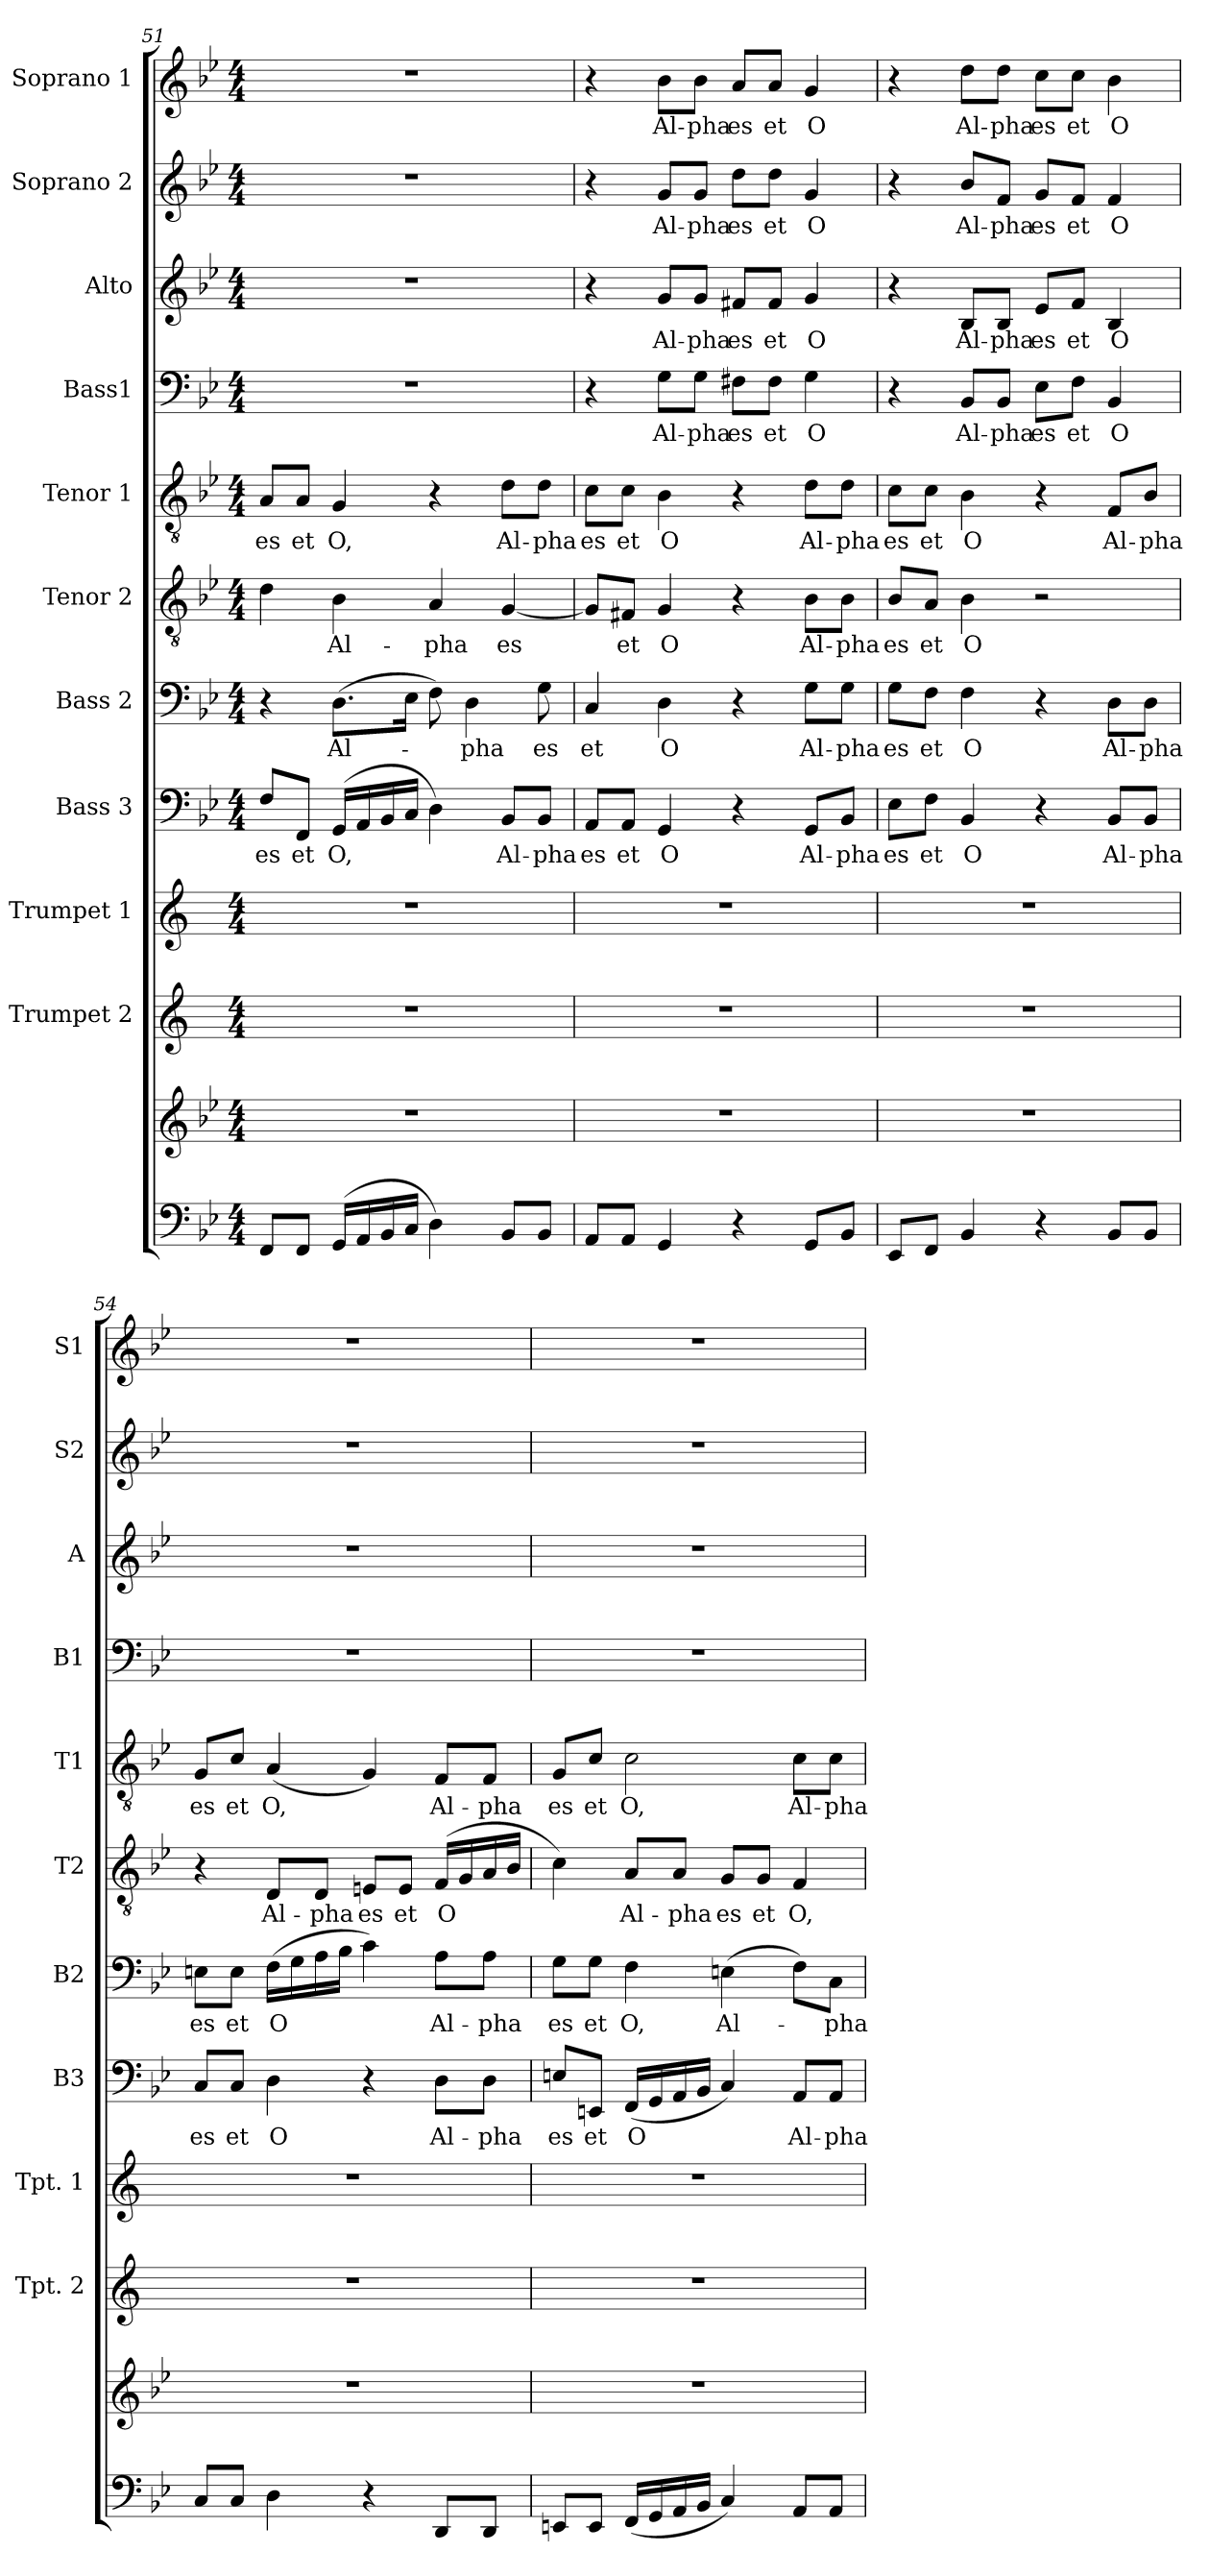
**kern	**kern	**kern	**kern	**kern	**text	**kern	**text	**kern	**text	**kern	**text	**kern	**text	**kern	**text	**kern	**text	**kern	**text
*part12	*part11	*part10	*part9	*part8	*part8	*part7	*part7	*part6	*part6	*part5	*part5	*part4	*part4	*part3	*part3	*part2	*part2	*part1	*part1
*staff12	*staff11	*staff10	*staff9	*staff8	*staff8	*staff7	*staff7	*staff6	*staff6	*staff5	*staff5	*staff4	*staff4	*staff3	*staff3	*staff2	*staff2	*staff1	*staff1
*	*	*I"Trumpet  2	*I"Trumpet  1	*I"Bass 3	*	*I"Bass 2	*	*I"Tenor 2	*	*I"Tenor 1	*	*I"Bass1	*	*I"Alto	*	*I"Soprano 2	*	*I"Soprano 1	*
*	*	*I'Tpt. 2	*I'Tpt. 1	*I'B3	*	*I'B2	*	*I'T2	*	*I'T1	*	*I'B1	*	*I'A	*	*I'S2	*	*I'S1	*
*clefF4	*clefG2	*clefG2	*clefG2	*clefF4	*	*clefF4	*	*clefGv2	*	*clefGv2	*	*clefF4	*	*clefG2	*	*clefG2	*	*clefG2	*
*	*	*ITrd1c2	*ITrd1c2	*	*	*	*	*	*	*	*	*	*	*	*	*	*	*	*
*k[b-e-]	*k[b-e-]	*k[b-e-]	*k[b-e-]	*k[b-e-]	*	*k[b-e-]	*	*k[b-e-]	*	*k[b-e-]	*	*k[b-e-]	*	*k[b-e-]	*	*k[b-e-]	*	*k[b-e-]	*
*B-:	*B-:	*B-:	*B-:	*B-:	*	*B-:	*	*B-:	*	*B-:	*	*B-:	*	*B-:	*	*B-:	*	*B-:	*
*M4/4	*M4/4	*M4/4	*M4/4	*M4/4	*	*M4/4	*	*M4/4	*	*M4/4	*	*M4/4	*	*M4/4	*	*M4/4	*	*M4/4	*
=51	=51	=51	=51	=51	=51	=51	=51	=51	=51	=51	=51	=51	=51	=51	=51	=51	=51	=51	=51
!	!	!	!	!	!LO:LY:b	!	!	!	!	!	!LO:LY:b	!	!	!	!	!	!	!	!
8FF/L	1r	1r	1r	8F/L	es	4r	.	4d\	.	8A/L	es	1r	.	1r	.	1r	.	1r	.
!	!	!	!	!	!LO:LY:b	!	!	!	!	!	!LO:LY:b	!	!	!	!	!	!	!	!
8FF/J	.	.	.	8FF/J	et	.	.	.	.	8A/J	et	.	.	.	.	.	.	.	.
!	!	!	!	!	!LO:LY:b	!	!LO:LY:b	!	!LO:LY:b	!	!LO:LY:b	!	!	!	!	!	!	!	!
(>16GG/LL	.	.	.	(>16GG/LL	O,	(>8.D\L	Al-	4B-\	Al-	4G/	O,	.	.	.	.	.	.	.	.
16AA/	.	.	.	16AA/	.	.	.	.	.	.	.	.	.	.	.	.	.	.	.
16BB-/	.	.	.	16BB-/	.	.	.	.	.	.	.	.	.	.	.	.	.	.	.
16C/JJ	.	.	.	16C/JJ	.	16E-\Jk	.	.	.	.	.	.	.	.	.	.	.	.	.
!	!	!	!	!	!	!	!	!	!LO:LY:b	!	!	!	!	!	!	!	!	!	!
4D\)	.	.	.	4D\)	.	8F\)	.	4A/	-pha	4r	.	.	.	.	.	.	.	.	.
!	!	!	!	!	!	!	!LO:LY:b	!	!	!	!	!	!	!	!	!	!	!	!
.	.	.	.	.	.	4D\	-pha	.	.	.	.	.	.	.	.	.	.	.	.
!	!	!	!	!	!LO:LY:b	!	!	!	!LO:LY:b	!	!LO:LY:b	!	!	!	!	!	!	!	!
8BB-/L	.	.	.	8BB-/L	Al-	.	.	[4G/	es	8d\L	Al-	.	.	.	.	.	.	.	.
!	!	!	!	!	!LO:LY:b	!	!LO:LY:b	!	!	!	!LO:LY:b	!	!	!	!	!	!	!	!
8BB-/J	.	.	.	8BB-/J	-pha	8G\	es	.	.	8d\J	-pha	.	.	.	.	.	.	.	.
=52	=52	=52	=52	=52	=52	=52	=52	=52	=52	=52	=52	=52	=52	=52	=52	=52	=52	=52	=52
!	!	!	!	!	!LO:LY:b	!	!LO:LY:b	!	!	!	!LO:LY:b	!	!	!	!	!	!	!	!
8AA/L	1r	1r	1r	8AA/L	es	4C/	et	8G/L]	.	8c\L	es	4r	.	4r	.	4r	.	4r	.
!	!	!	!	!	!LO:LY:b	!	!	!	!LO:LY:b	!	!LO:LY:b	!	!	!	!	!	!	!	!
8AA/J	.	.	.	8AA/J	et	.	.	8F#X/J	et	8c\J	et	.	.	.	.	.	.	.	.
!	!	!	!	!	!LO:LY:b	!	!LO:LY:b	!	!LO:LY:b	!	!LO:LY:b	!	!LO:LY:b	!	!LO:LY:b	!	!LO:LY:b	!	!LO:LY:b
4GG/	.	.	.	4GG/	O	4D\	O	4G/	O	4B-\	O	8G\L	Al-	8g/L	Al-	8g/L	Al-	8b-\L	Al-
!	!	!	!	!	!	!	!	!	!	!	!	!	!LO:LY:b	!	!LO:LY:b	!	!LO:LY:b	!	!LO:LY:b
.	.	.	.	.	.	.	.	.	.	.	.	8G\J	-pha	8g/J	-pha	8g/J	-pha	8b-\J	-pha
!	!	!	!	!	!	!	!	!	!	!	!	!	!LO:LY:b	!	!LO:LY:b	!	!LO:LY:b	!	!LO:LY:b
4r	.	.	.	4r	.	4r	.	4r	.	4r	.	8F#X\L	es	8f#X/L	es	8dd\L	es	8a/L	es
!	!	!	!	!	!	!	!	!	!	!	!	!	!LO:LY:b	!	!LO:LY:b	!	!LO:LY:b	!	!LO:LY:b
.	.	.	.	.	.	.	.	.	.	.	.	8F#\J	et	8f#/J	et	8dd\J	et	8a/J	et
!	!	!	!	!	!LO:LY:b	!	!LO:LY:b	!	!LO:LY:b	!	!LO:LY:b	!	!LO:LY:b	!	!LO:LY:b	!	!LO:LY:b	!	!LO:LY:b
8GG/L	.	.	.	8GG/L	Al-	8G\L	Al-	8B-\L	Al-	8d\L	Al-	4G\	O	4g/	O	4g/	O	4g/	O
!	!	!	!	!	!LO:LY:b	!	!LO:LY:b	!	!LO:LY:b	!	!LO:LY:b	!	!	!	!	!	!	!	!
8BB-/J	.	.	.	8BB-/J	-pha	8G\J	-pha	8B-\J	-pha	8d\J	-pha	.	.	.	.	.	.	.	.
=53	=53	=53	=53	=53	=53	=53	=53	=53	=53	=53	=53	=53	=53	=53	=53	=53	=53	=53	=53
!	!	!	!	!	!LO:LY:b	!	!LO:LY:b	!	!LO:LY:b	!	!LO:LY:b	!	!	!	!	!	!	!	!
8EE-/L	1r	1r	1r	8E-\L	es	8G\L	es	8B-/L	es	8c\L	es	4r	.	4r	.	4r	.	4r	.
!	!	!	!	!	!LO:LY:b	!	!LO:LY:b	!	!LO:LY:b	!	!LO:LY:b	!	!	!	!	!	!	!	!
8FF/J	.	.	.	8F\J	et	8F\J	et	8A/J	et	8c\J	et	.	.	.	.	.	.	.	.
!	!	!	!	!	!LO:LY:b	!	!LO:LY:b	!	!LO:LY:b	!	!LO:LY:b	!	!LO:LY:b	!	!LO:LY:b	!	!LO:LY:b	!	!LO:LY:b
4BB-/	.	.	.	4BB-/	O	4F\	O	4B-\	O	4B-\	O	8BB-/L	Al-	8B-/L	Al-	8b-/L	Al-	8dd\L	Al-
!	!	!	!	!	!	!	!	!	!	!	!	!	!LO:LY:b	!	!LO:LY:b	!	!LO:LY:b	!	!LO:LY:b
.	.	.	.	.	.	.	.	.	.	.	.	8BB-/J	-pha	8B-/J	-pha	8f/J	-pha	8dd\J	-pha
!	!	!	!	!	!	!	!	!	!	!	!	!	!LO:LY:b	!	!LO:LY:b	!	!LO:LY:b	!	!LO:LY:b
4r	.	.	.	4r	.	4r	.	2r	.	4r	.	8E-\L	es	8e-/L	es	8g/L	es	8cc\L	es
!	!	!	!	!	!	!	!	!	!	!	!	!	!LO:LY:b	!	!LO:LY:b	!	!LO:LY:b	!	!LO:LY:b
.	.	.	.	.	.	.	.	.	.	.	.	8F\J	et	8f/J	et	8f/J	et	8cc\J	et
!	!	!	!	!	!LO:LY:b	!	!LO:LY:b	!	!	!	!LO:LY:b	!	!LO:LY:b	!	!LO:LY:b	!	!LO:LY:b	!	!LO:LY:b
8BB-/L	.	.	.	8BB-/L	Al-	8D\L	Al-	.	.	8F/L	Al-	4BB-/	O	4B-/	O	4f/	O	4b-\	O
!	!	!	!	!	!LO:LY:b	!	!LO:LY:b	!	!	!	!LO:LY:b	!	!	!	!	!	!	!	!
8BB-/J	.	.	.	8BB-/J	-pha	8D\J	-pha	.	.	8B-/J	-pha	.	.	.	.	.	.	.	.
!!LO:PB:g=z
=54	=54	=54	=54	=54	=54	=54	=54	=54	=54	=54	=54	=54	=54	=54	=54	=54	=54	=54	=54
!	!	!	!	!	!LO:LY:b	!	!LO:LY:b	!	!	!	!LO:LY:b	!	!	!	!	!	!	!	!
8C/L	1r	1r	1r	8C/L	es	8En\L	es	4r	.	8G/L	es	1r	.	1r	.	1r	.	1r	.
!	!	!	!	!	!LO:LY:b	!	!LO:LY:b	!	!	!	!LO:LY:b	!	!	!	!	!	!	!	!
8C/J	.	.	.	8C/J	et	8E\J	et	.	.	8c/J	et	.	.	.	.	.	.	.	.
!	!	!	!	!	!LO:LY:b	!	!LO:LY:b	!	!LO:LY:b	!	!LO:LY:b	!	!	!	!	!	!	!	!
4D\	.	.	.	4D\	O	(>16F\LL	O	8D/L	Al-	(<4A/	O,	.	.	.	.	.	.	.	.
.	.	.	.	.	.	16G\	.	.	.	.	.	.	.	.	.	.	.	.	.
!	!	!	!	!	!	!	!	!	!LO:LY:b	!	!	!	!	!	!	!	!	!	!
.	.	.	.	.	.	16A\	.	8D/J	-pha	.	.	.	.	.	.	.	.	.	.
.	.	.	.	.	.	16B-\JJ	.	.	.	.	.	.	.	.	.	.	.	.	.
!	!	!	!	!	!	!	!	!	!LO:LY:b	!	!	!	!	!	!	!	!	!	!
4r	.	.	.	4r	.	4c\)	.	8En/L	es	4G/)	.	.	.	.	.	.	.	.	.
!	!	!	!	!	!	!	!	!	!LO:LY:b	!	!	!	!	!	!	!	!	!	!
.	.	.	.	.	.	.	.	8E/J	et	.	.	.	.	.	.	.	.	.	.
!	!	!	!	!	!LO:LY:b	!	!LO:LY:b	!	!LO:LY:b	!	!LO:LY:b	!	!	!	!	!	!	!	!
8DD/L	.	.	.	8D\L	Al-	8A\L	Al-	(>16F/LL	O	8F/L	Al-	.	.	.	.	.	.	.	.
.	.	.	.	.	.	.	.	16G/	.	.	.	.	.	.	.	.	.	.	.
!	!	!	!	!	!LO:LY:b	!	!LO:LY:b	!	!	!	!LO:LY:b	!	!	!	!	!	!	!	!
8DD/J	.	.	.	8D\J	-pha	8A\J	-pha	16A/	.	8F/J	-pha	.	.	.	.	.	.	.	.
.	.	.	.	.	.	.	.	16B-/JJ	.	.	.	.	.	.	.	.	.	.	.
=55	=55	=55	=55	=55	=55	=55	=55	=55	=55	=55	=55	=55	=55	=55	=55	=55	=55	=55	=55
!	!	!	!	!	!LO:LY:b	!	!LO:LY:b	!	!	!	!LO:LY:b	!	!	!	!	!	!	!	!
8EEn/L	1r	1r	1r	8En/L	es	8G\L	es	4c\)	.	8G/L	es	1r	.	1r	.	1r	.	1r	.
!	!	!	!	!	!LO:LY:b	!	!LO:LY:b	!	!	!	!LO:LY:b	!	!	!	!	!	!	!	!
8EE/J	.	.	.	8EEn/J	et	8G\J	et	.	.	8c/J	et	.	.	.	.	.	.	.	.
!	!	!	!	!	!LO:LY:b	!	!LO:LY:b	!	!LO:LY:b	!	!LO:LY:b	!	!	!	!	!	!	!	!
(<16FF/LL	.	.	.	(<16FF/LL	O	4F\	O,	8A/L	Al-	2c\	O,	.	.	.	.	.	.	.	.
16GG/	.	.	.	16GG/	.	.	.	.	.	.	.	.	.	.	.	.	.	.	.
!	!	!	!	!	!	!	!	!	!LO:LY:b	!	!	!	!	!	!	!	!	!	!
16AA/	.	.	.	16AA/	.	.	.	8A/J	-pha	.	.	.	.	.	.	.	.	.	.
16BB-/JJ	.	.	.	16BB-/JJ	.	.	.	.	.	.	.	.	.	.	.	.	.	.	.
!	!	!	!	!	!	!	!LO:LY:b	!	!LO:LY:b	!	!	!	!	!	!	!	!	!	!
4C/)	.	.	.	4C/)	.	(>4En\	Al-	8G/L	es	.	.	.	.	.	.	.	.	.	.
!	!	!	!	!	!	!	!	!	!LO:LY:b	!	!	!	!	!	!	!	!	!	!
.	.	.	.	.	.	.	.	8G/J	et	.	.	.	.	.	.	.	.	.	.
!	!	!	!	!	!LO:LY:b	!	!	!	!LO:LY:b	!	!LO:LY:b	!	!	!	!	!	!	!	!
8AA/L	.	.	.	8AA/L	Al-	8F\L)	.	4F/	O,	8c\L	Al-	.	.	.	.	.	.	.	.
!	!	!	!	!	!LO:LY:b	!	!LO:LY:b	!	!	!	!LO:LY:b	!	!	!	!	!	!	!	!
8AA/J	.	.	.	8AA/J	-pha	8C\J	-pha	.	.	8c\J	-pha	.	.	.	.	.	.	.	.
=	=	=	=	=	=	=	=	=	=	=	=	=	=	=	=	=	=	=	=
*-	*-	*-	*-	*-	*-	*-	*-	*-	*-	*-	*-	*-	*-	*-	*-	*-	*-	*-	*-
